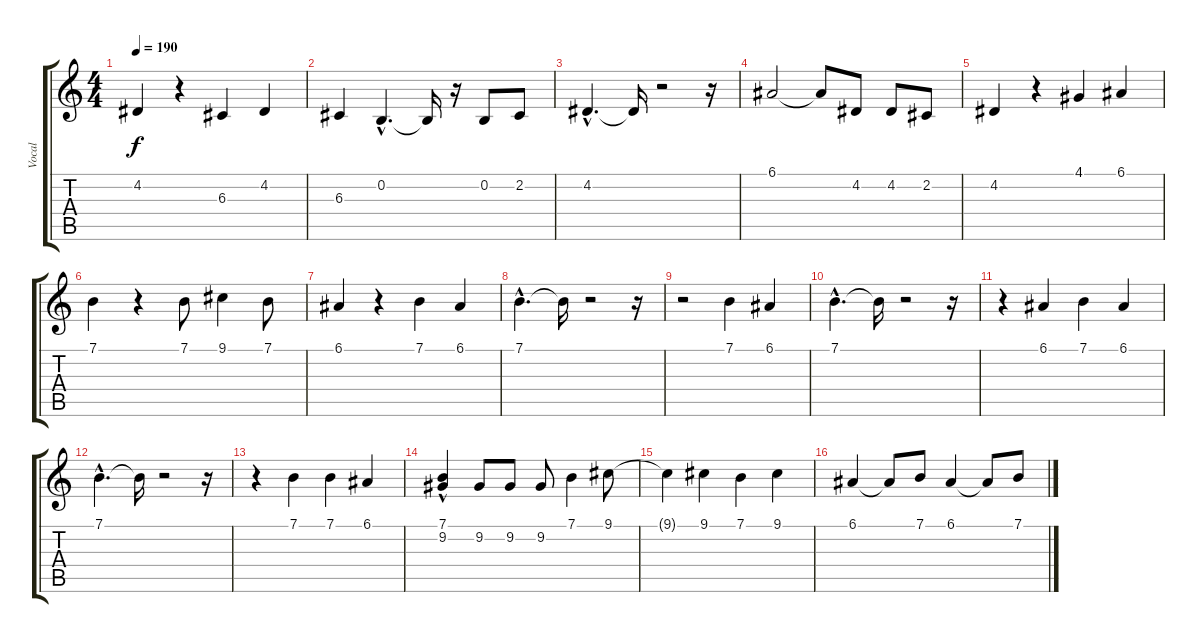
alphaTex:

\track ("Vocal" "Vocal") {instrument tenorsax}
\staff {score tabs}
\tuning (E4 B3 G3 D3 A2 D2) {hide}
\ts (4 4)
\tempo 190
\clef g2
\ks c
4.2.4{dy f} r.4 6.3.4 4.2.4 |
6.3.4 0.2{hac}.4{d} 0.2{t}.16 r.16 0.2.8 2.2.8 |
4.2{hac}.4{d} 4.2{t}.16 r.2 r.16 |
6.1.2 6.1{t}.8 4.2.8 4.2.8 2.2.8 |
4.2.4 r.4 4.1.4 6.1.4 |
7.1.4 r.4 7.1.8 9.1.4 7.1.8 |
6.1.4 r.4 7.1.4 6.1.4 |
7.1{hac}.4{d} 7.1{t}.16 r.2 r.16 |
r.2 7.1.4 6.1.4 |
7.1{hac}.4{d} 7.1{t}.16 r.2 r.16 |
r.4 6.1.4 7.1.4 6.1.4 |
7.1{hac}.4{d} 7.1{t}.16 r.2 r.16 |
r.4 7.1.4 7.1.4 6.1.4 |
(7.1{hac} 9.2{hac}).4 9.2.8 9.2.8 9.2.8 7.1.4 9.1.8 |
9.1{t}.4 9.1.4 7.1.4 9.1.4 |
6.1.4 6.1{t}.8 7.1.8 6.1.4 6.1{t}.8 7.1.8
